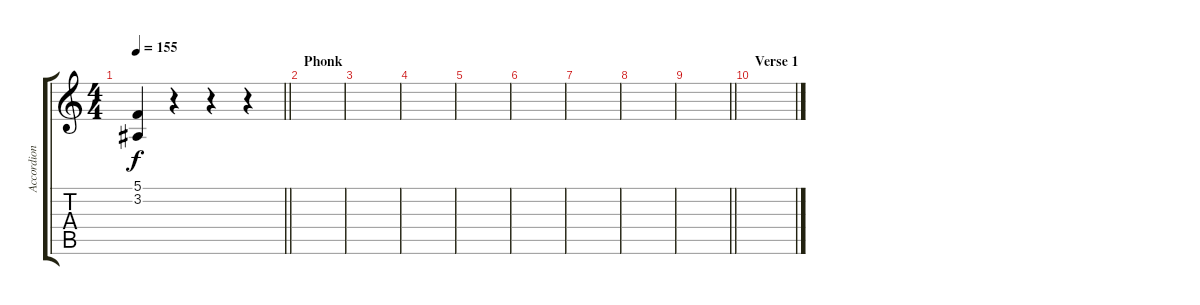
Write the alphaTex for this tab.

\track ("Accordion" "Accordion") {instrument accordion}
\staff {score tabs}
\tuning (C4 G3 Eb3 Bb2 F2 C2) {hide}
\ts (4 4)
\tempo 155
\clef g2
\barLineRight lightlight
\ks c
(5.1 3.2).4{dy f} r.4 r.4 r.4 |
\section ("" "Phonk")
|
|
|
|
|
|
|
\barLineRight lightlight
|
\section ("" "Verse 1")
